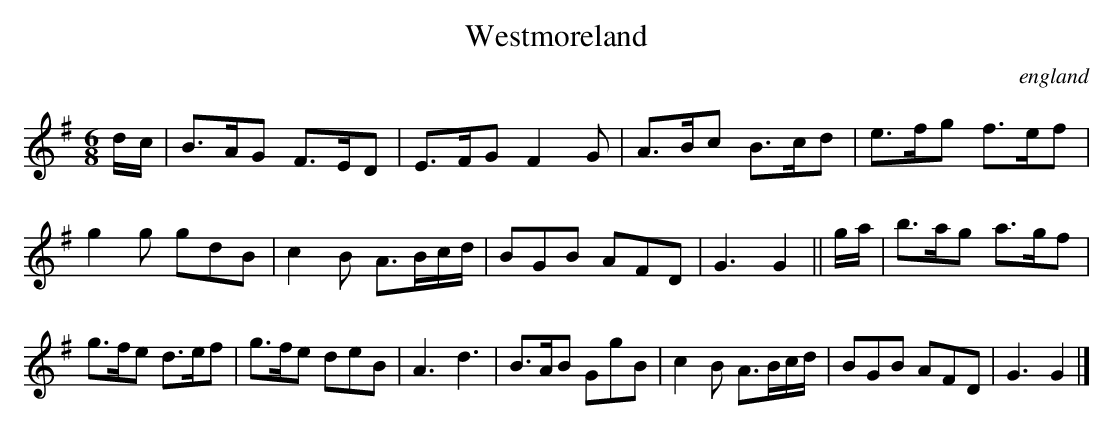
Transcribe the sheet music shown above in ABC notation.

X:1
T:Westmoreland
O:england
M:6/8
K:G
d/c/|\
B>AG F>ED| E>FG F2G| A>Bc B>cd| e>fg f>ef|\
g2g gdB| c2B A>Bc/d/| BGB AFD| G3 G2||\
g/a/|\
b>ag a>gf| g>fe d>ef| g>fe deB| A3 d3|\
B>AB GgB| c2B A>Bc/d/| BGB AFD| G3 G2|]
